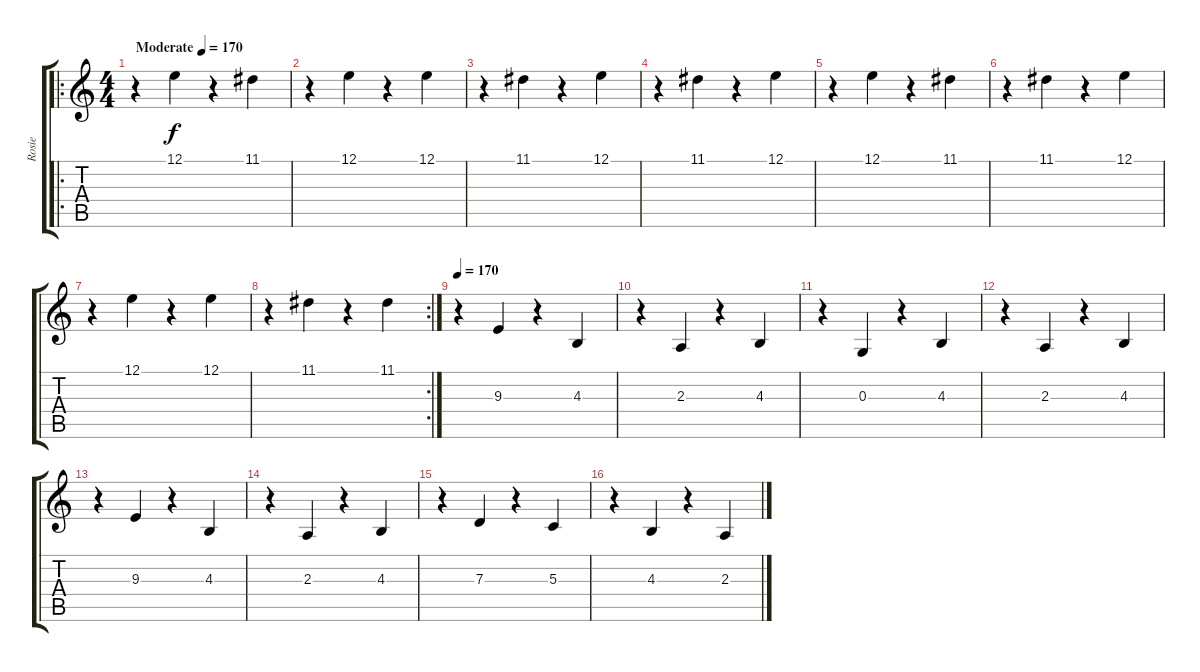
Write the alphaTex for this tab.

\track ("Rosie" "Rosie") {instrument choiraahs}
\staff {score tabs}
\tuning (E4 B3 G3 D3 A2 D2) {hide}
\ro
\ts (4 4)
\tempo (170 "Moderate")
\tempo 150
\tempo (170 "Moderate")
\clef g2
\ks c
r.4{dy f instrument choiraahs} 12.1.4 r.4 11.1.4 |
r.4 12.1.4 r.4 12.1.4 |
r.4 11.1.4 r.4 12.1.4 |
r.4 11.1.4 r.4 12.1.4 |
r.4 12.1.4 r.4 11.1.4 |
r.4 11.1.4 r.4 12.1.4 |
r.4 12.1.4 r.4 12.1.4 |
\rc 2
r.4 11.1.4 r.4 11.1.4 |
\tempo 170
r.4 9.3.4 r.4 4.3.4 |
r.4 2.3.4 r.4 4.3.4 |
r.4 0.3.4 r.4 4.3.4 |
r.4 2.3.4 r.4 4.3.4 |
r.4 9.3.4 r.4 4.3.4 |
r.4 2.3.4 r.4 4.3.4 |
r.4 7.3.4 r.4 5.3.4 |
r.4 4.3.4 r.4 2.3.4
